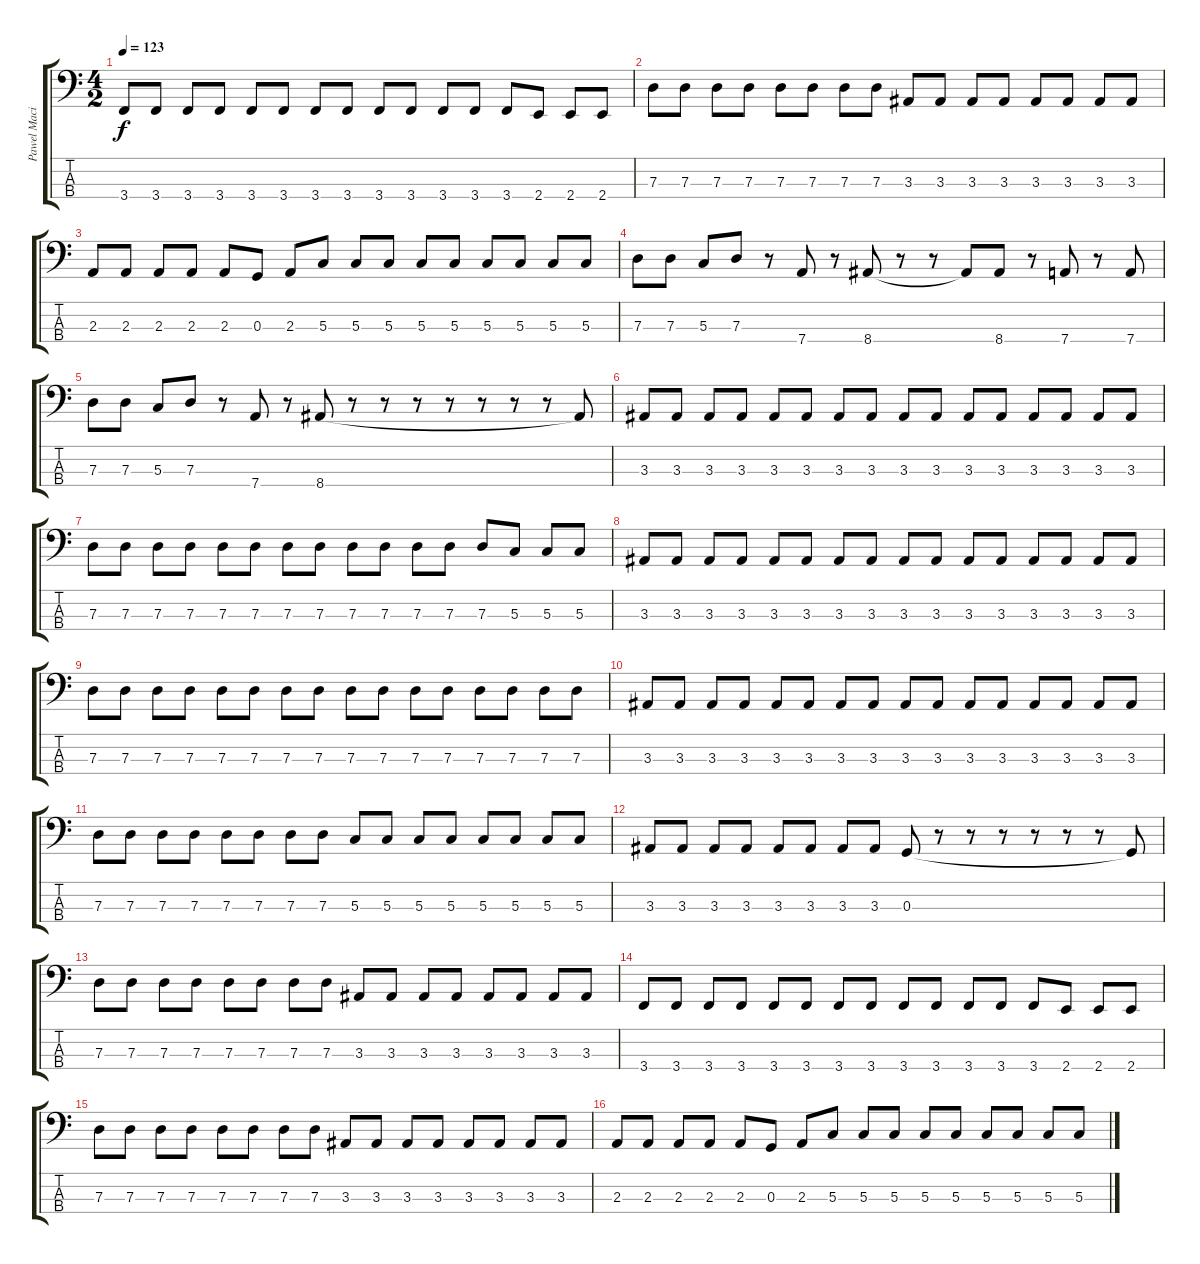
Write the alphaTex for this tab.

\track ("Pawel Maciwoda" "Pawel Maci") {instrument electricbassfinger}
\staff {score tabs}
\tuning (F2 C2 G1 D1) {hide}
\ts (4 2)
\tempo 123
\clef f4
\ks c
3.4.8{dy f} 3.4.8 3.4.8 3.4.8 3.4.8 3.4.8 3.4.8 3.4.8 3.4.8 3.4.8 3.4.8 3.4.8 3.4.8 2.4.8 2.4.8 2.4.8 |
7.3.8 7.3.8 7.3.8 7.3.8 7.3.8 7.3.8 7.3.8 7.3.8 3.3.8 3.3.8 3.3.8 3.3.8 3.3.8 3.3.8 3.3.8 3.3.8 |
2.3.8 2.3.8 2.3.8 2.3.8 2.3.8 0.3.8 2.3.8 5.3.8 5.3.8 5.3.8 5.3.8 5.3.8 5.3.8 5.3.8 5.3.8 5.3.8 |
7.3.8 7.3.8 5.3.8 7.3.8 r.8 7.4.8 r.8 8.4.8 r.8 r.8 8.4{t}.8 8.4.8 r.8 7.4.8 r.8 7.4.8 |
7.3.8 7.3.8 5.3.8 7.3.8 r.8 7.4.8 r.8 8.4.8 r.8 r.8 r.8 r.8 r.8 r.8 r.8 8.4{t}.8 |
3.3.8 3.3.8 3.3.8 3.3.8 3.3.8 3.3.8 3.3.8 3.3.8 3.3.8 3.3.8 3.3.8 3.3.8 3.3.8 3.3.8 3.3.8 3.3.8 |
7.3.8 7.3.8 7.3.8 7.3.8 7.3.8 7.3.8 7.3.8 7.3.8 7.3.8 7.3.8 7.3.8 7.3.8 7.3.8 5.3.8 5.3.8 5.3.8 |
3.3.8 3.3.8 3.3.8 3.3.8 3.3.8 3.3.8 3.3.8 3.3.8 3.3.8 3.3.8 3.3.8 3.3.8 3.3.8 3.3.8 3.3.8 3.3.8 |
7.3.8 7.3.8 7.3.8 7.3.8 7.3.8 7.3.8 7.3.8 7.3.8 7.3.8 7.3.8 7.3.8 7.3.8 7.3.8 7.3.8 7.3.8 7.3.8 |
3.3.8 3.3.8 3.3.8 3.3.8 3.3.8 3.3.8 3.3.8 3.3.8 3.3.8 3.3.8 3.3.8 3.3.8 3.3.8 3.3.8 3.3.8 3.3.8 |
7.3.8 7.3.8 7.3.8 7.3.8 7.3.8 7.3.8 7.3.8 7.3.8 5.3.8 5.3.8 5.3.8 5.3.8 5.3.8 5.3.8 5.3.8 5.3.8 |
3.3.8 3.3.8 3.3.8 3.3.8 3.3.8 3.3.8 3.3.8 3.3.8 0.3.8 r.8 r.8 r.8 r.8 r.8 r.8 0.3{t}.8 |
7.3.8 7.3.8 7.3.8 7.3.8 7.3.8 7.3.8 7.3.8 7.3.8 3.3.8 3.3.8 3.3.8 3.3.8 3.3.8 3.3.8 3.3.8 3.3.8 |
3.4.8 3.4.8 3.4.8 3.4.8 3.4.8 3.4.8 3.4.8 3.4.8 3.4.8 3.4.8 3.4.8 3.4.8 3.4.8 2.4.8 2.4.8 2.4.8 |
7.3.8 7.3.8 7.3.8 7.3.8 7.3.8 7.3.8 7.3.8 7.3.8 3.3.8 3.3.8 3.3.8 3.3.8 3.3.8 3.3.8 3.3.8 3.3.8 |
2.3.8 2.3.8 2.3.8 2.3.8 2.3.8 0.3.8 2.3.8 5.3.8 5.3.8 5.3.8 5.3.8 5.3.8 5.3.8 5.3.8 5.3.8 5.3.8
